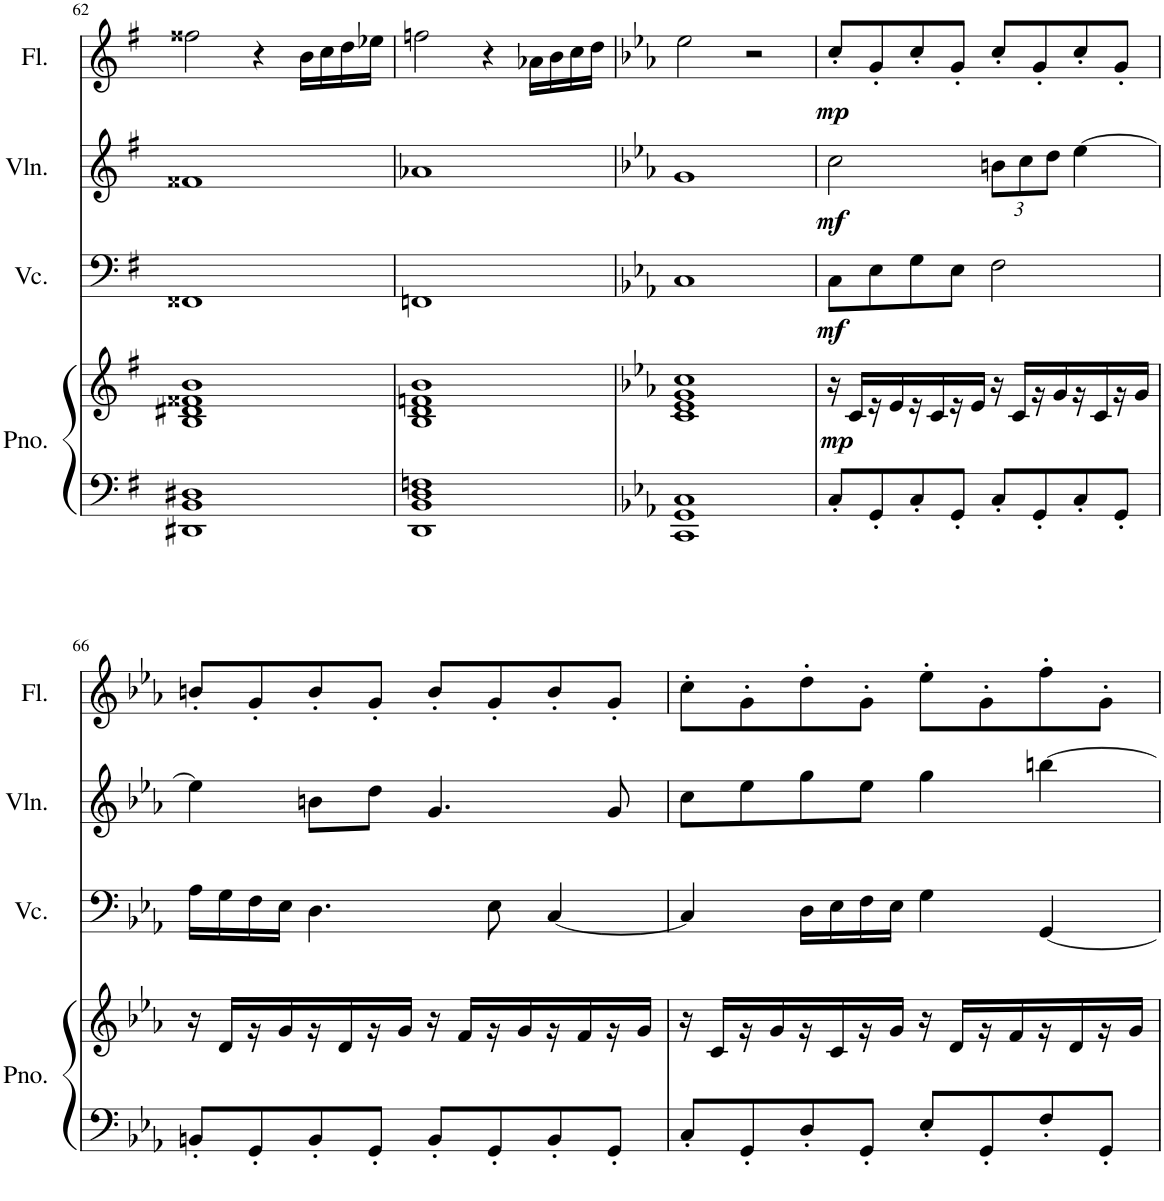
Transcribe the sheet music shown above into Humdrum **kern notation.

**kern	**kern	**dynam	**kern	**dynam	**kern	**dynam	**kern	**dynam
*part4	*part4	*part4	*part3	*part3	*part2	*part2	*part1	*part1
*staff5	*staff4	*staff4/5	*staff3	*staff3	*staff2	*staff2	*staff1	*staff1
*I"Piano	*	*	*I"Violoncello	*	*I"Violin	*	*I"Flute	*
*I'Pno.	*	*	*I'Vc.	*	*I'Vln.	*	*I'Fl.	*
!!LO:PB:g=z
*clefF4	*clefG2	*	*clefF4	*	*clefG2	*	*clefG2	*
*k[f#]	*k[f#]	*	*k[f#]	*	*k[f#]	*	*k[f#]	*
*M4/4	*M4/4	*	*M4/4	*	*M4/4	*	*M4/4	*
=62	=62	=62	=62	=62	=62	=62	=62	=62
1DD#X 1BB 1D#X	1B 1d#X 1f##X 1b	.	1FF##X	.	1f##X	.	2ff##X\	.
.	.	.	.	.	.	.	4r	.
.	.	.	.	.	.	.	16b\LL	.
.	.	.	.	.	.	.	16cc\	.
.	.	.	.	.	.	.	16dd\	.
.	.	.	.	.	.	.	16ee-X\JJ	.
=63	=63	=63	=63	=63	=63	=63	=63	=63
1DD 1BB 1D 1Fn	1B 1d 1fn 1b	.	1FFn	.	1a-X	.	2ffn\	.
.	.	.	.	.	.	.	4r	.
.	.	.	.	.	.	.	16a-X\LL	.
.	.	.	.	.	.	.	16b\	.
.	.	.	.	.	.	.	16cc\	.
.	.	.	.	.	.	.	16dd\JJ	.
=64	=64	=64	=64	=64	=64	=64	=64	=64
*k[b-e-a-]	*k[b-e-a-]	*	*k[b-e-a-]	*	*k[b-e-a-]	*	*k[b-e-a-]	*
1CC 1GG 1C	1c 1e- 1g 1cc	.	1C	.	1g	.	2ee-\	.
.	.	.	.	.	.	.	2r	.
=65	=65	=65	=65	=65	=65	=65	=65	=65
!	!	!LO:DY:b	!	!LO:DY:b	!	!LO:DY:b	!	!LO:DY:b
8C'/L	16r	mp	8C\L	mf	2cc\	mf	8cc'/L	mp
.	16c/LL	.	.	.	.	.	.	.
8GG'/	16r	.	8E-\	.	.	.	8g'/	.
.	16e-/	.	.	.	.	.	.	.
8C'/	16r	.	8G\	.	.	.	8cc'/	.
.	16c/	.	.	.	.	.	.	.
8GG'/J	16r	.	8E-\J	.	.	.	8g'/J	.
.	16e-/JJ	.	.	.	.	.	.	.
*	*	*	*	*	*Xbrackettup	*	*	*
8C'/L	16r	.	2F\	.	12bn\L	.	8cc'/L	.
.	16c/LL	.	.	.	.	.	.	.
.	.	.	.	.	12cc\	.	.	.
8GG'/	16r	.	.	.	.	.	8g'/	.
.	.	.	.	.	12dd\J	.	.	.
.	16g/	.	.	.	.	.	.	.
8C'/	16r	.	.	.	[4ee-\	.	8cc'/	.
.	16c/	.	.	.	.	.	.	.
8GG'/J	16r	.	.	.	.	.	8g'/J	.
.	16g/JJ	.	.	.	.	.	.	.
!!LO:LB:g=z
=66	=66	=66	=66	=66	=66	=66	=66	=66
8BBn'/L	16r	.	16A-\LL	.	4ee-\]	.	8bn'/L	.
.	16d/LL	.	16G\	.	.	.	.	.
8GG'/	16r	.	16F\	.	.	.	8g'/	.
.	16g/	.	16E-\JJ	.	.	.	.	.
8BB'/	16r	.	4.D\	.	8bn\L	.	8b'/	.
.	16d/	.	.	.	.	.	.	.
8GG'/J	16r	.	.	.	8dd\J	.	8g'/J	.
.	16g/JJ	.	.	.	.	.	.	.
8BB'/L	16r	.	.	.	4.g/	.	8b'/L	.
.	16f/LL	.	.	.	.	.	.	.
8GG'/	16r	.	8E-\	.	.	.	8g'/	.
.	16g/	.	.	.	.	.	.	.
8BB'/	16r	.	[4C/	.	.	.	8b'/	.
.	16f/	.	.	.	.	.	.	.
8GG'/J	16r	.	.	.	8g/	.	8g'/J	.
.	16g/JJ	.	.	.	.	.	.	.
=67	=67	=67	=67	=67	=67	=67	=67	=67
8C'/L	16r	.	4C/]	.	8cc\L	.	8cc'\L	.
.	16c/LL	.	.	.	.	.	.	.
8GG'/	16r	.	.	.	8ee-\	.	8g'\	.
.	16g/	.	.	.	.	.	.	.
8D'/	16r	.	16D\LL	.	8gg\	.	8dd'\	.
.	16c/	.	16E-\	.	.	.	.	.
8GG'/J	16r	.	16F\	.	8ee-\J	.	8g'\J	.
.	16g/JJ	.	16E-\JJ	.	.	.	.	.
8E-'/L	16r	.	4G\	.	4gg\	.	8ee-'\L	.
.	16d/LL	.	.	.	.	.	.	.
8GG'/	16r	.	.	.	.	.	8g'\	.
.	16f/	.	.	.	.	.	.	.
8F'/	16r	.	[4GG/	.	[4bbn\	.	8ff'\	.
.	16d/	.	.	.	.	.	.	.
8GG'/J	16r	.	.	.	.	.	8g'\J	.
.	16g/JJ	.	.	.	.	.	.	.
=	=	=	=	=	=	=	=	=
*-	*-	*-	*-	*-	*-	*-	*-	*-
